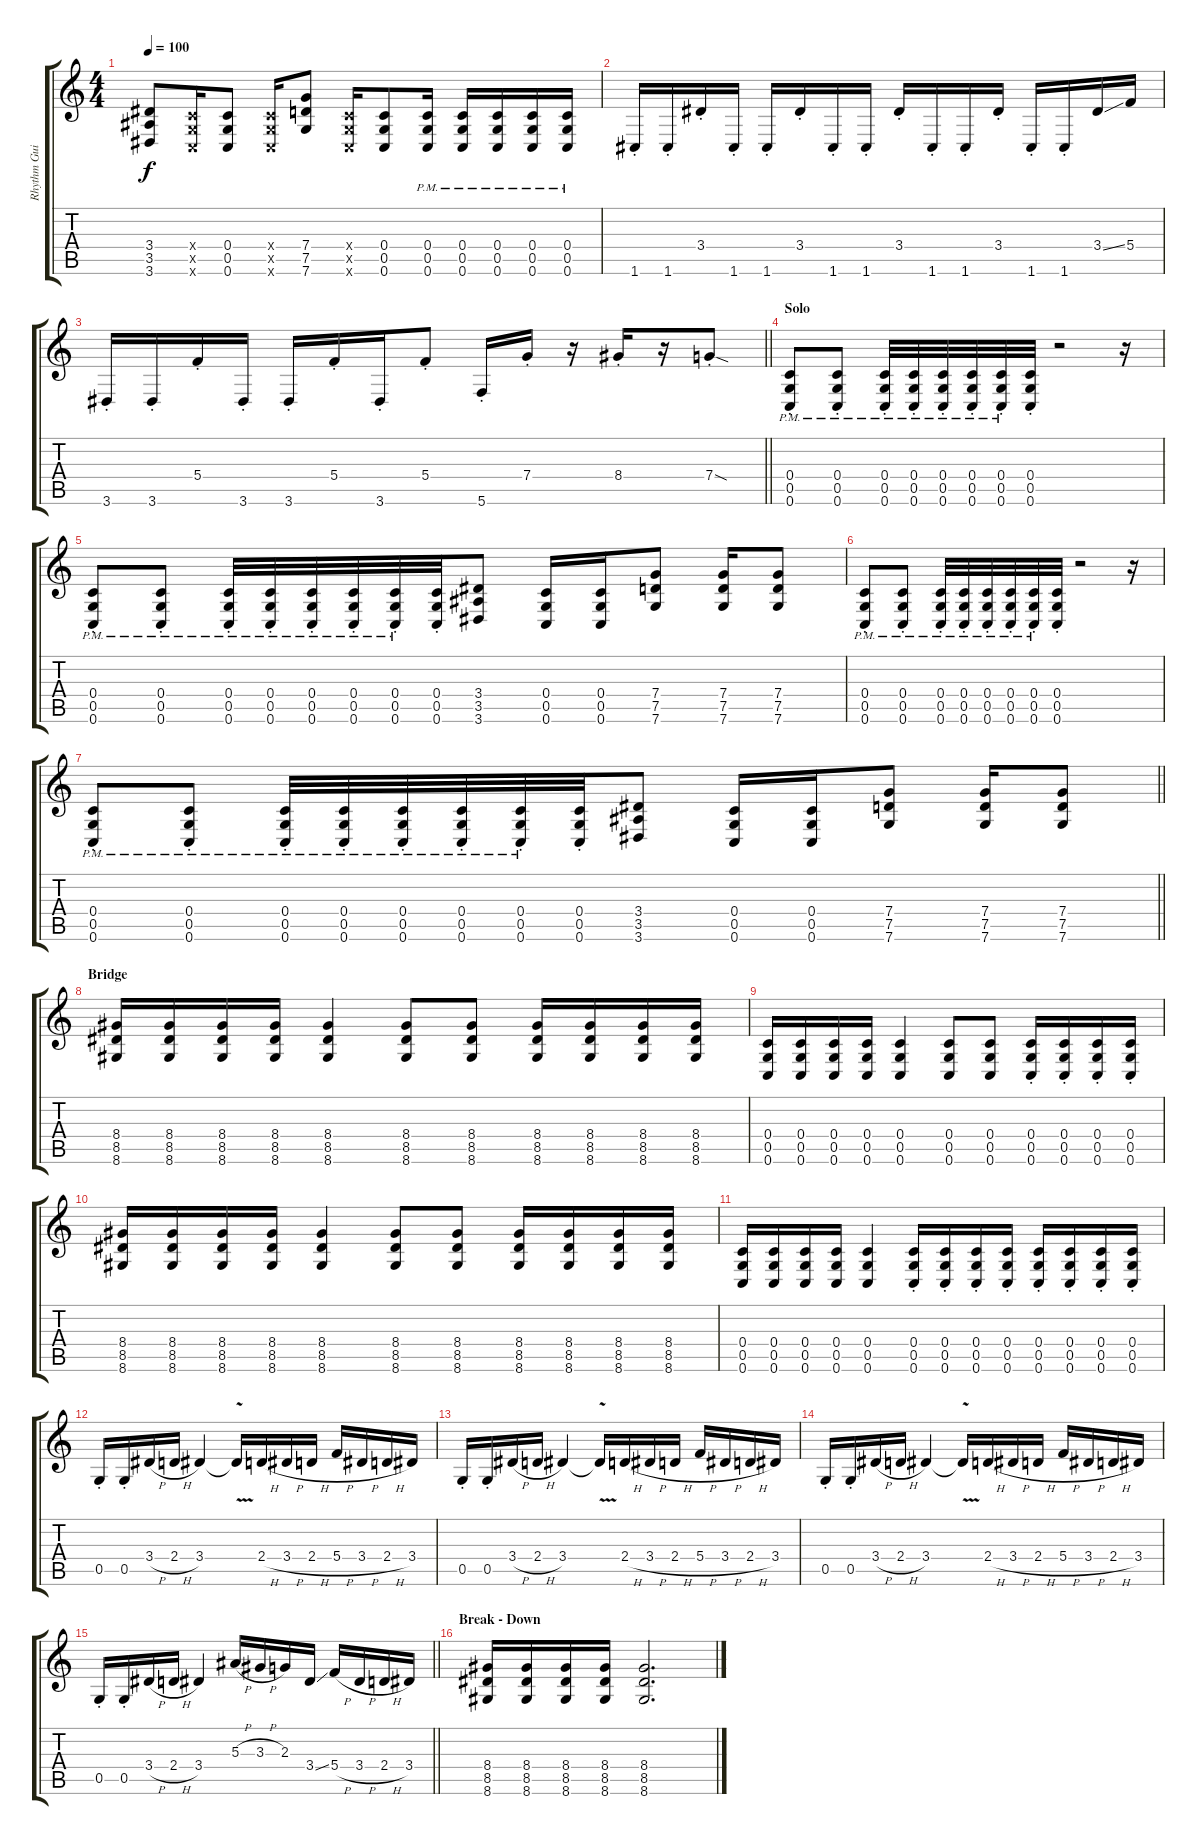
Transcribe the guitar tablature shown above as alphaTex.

\track ("Rhythm Guitar" "Rhythm Gui") {instrument distortionguitar}
\staff {score tabs}
\tuning (D4 A3 F3 C3 G2 C2) {hide}
\ts (4 4)
\tempo 100
\clef g2
\ks c
(3.4 3.5 3.6).8{dy f} (0.4{x} 0.5{x} 0.6{x}).16 (0.4 0.5 0.6).8 (0.4{x} 0.5{x} 0.6{x}).16 (7.4 7.5 7.6).8 (0.4{x} 0.5{x} 0.6{x}).16 (0.4 0.5 0.6).8 (0.4{pm} 0.5{pm} 0.6{pm}).16 (0.4{pm} 0.5{pm} 0.6{pm}).16 (0.4{pm} 0.5{pm} 0.6{pm}).16 (0.4{pm} 0.5{pm} 0.6{pm}).16 (0.4{pm} 0.5{pm} 0.6{pm}).16 |
1.6{st}.16 1.6{st}.16 3.4{st}.16 1.6{st}.16 1.6{st}.16 3.4{st}.16 1.6{st}.16 1.6{st}.16 3.4{st}.16 1.6{st}.16 1.6{st}.16 3.4{st}.16 1.6{st}.16 1.6{st}.16 3.4{ss}.16 5.4.16 |
\barLineRight lightlight
3.6{st}.16 3.6{st}.16 5.4{st}.16 3.6{st}.16 3.6{st}.16 5.4{st}.16 3.6{st}.16 5.4{st}.8 5.6{st}.16 7.4{st}.16 r.16 8.4{st}.16 r.16 7.4{sod st}.8 |
\section ("" "Solo")
(0.4{st} 0.5{st} 0.6{pm st}).8 (0.4{st} 0.5{st} 0.6{pm st}).8 (0.4{st} 0.5{st} 0.6{pm st}).32 (0.4{st} 0.5{st} 0.6{pm st}).32 (0.4{st} 0.5{st} 0.6{pm st}).32 (0.4{st} 0.5{st} 0.6{pm st}).32 (0.4{st} 0.5{st} 0.6{pm st}).32 (0.4{st} 0.5{st} 0.6{st}).32 r.2 r.16 |
(0.4{st} 0.5{st} 0.6{pm st}).8 (0.4{st} 0.5{st} 0.6{pm st}).8 (0.4{st} 0.5{st} 0.6{pm st}).32 (0.4{st} 0.5{st} 0.6{pm st}).32 (0.4{st} 0.5{st} 0.6{pm st}).32 (0.4{st} 0.5{st} 0.6{pm st}).32 (0.4{st} 0.5{st} 0.6{pm st}).32 (0.4{st} 0.5{st} 0.6{st}).32 (3.4 3.5 3.6).8 (0.4 0.5 0.6).16 (0.4 0.5 0.6).16 (7.4 7.5 7.6).8 (7.4 7.5 7.6).16 (7.4 7.5 7.6).8 |
(0.4{st} 0.5{st} 0.6{pm st}).8 (0.4{st} 0.5{st} 0.6{pm st}).8 (0.4{st} 0.5{st} 0.6{pm st}).32 (0.4{st} 0.5{st} 0.6{pm st}).32 (0.4{st} 0.5{st} 0.6{pm st}).32 (0.4{st} 0.5{st} 0.6{pm st}).32 (0.4{st} 0.5{st} 0.6{pm st}).32 (0.4{st} 0.5{st} 0.6{st}).32 r.2 r.16 |
\barLineRight lightlight
(0.4{st} 0.5{st} 0.6{pm st}).8 (0.4{st} 0.5{st} 0.6{pm st}).8 (0.4{st} 0.5{st} 0.6{pm st}).32 (0.4{st} 0.5{st} 0.6{pm st}).32 (0.4{st} 0.5{st} 0.6{pm st}).32 (0.4{st} 0.5{st} 0.6{pm st}).32 (0.4{st} 0.5{st} 0.6{pm st}).32 (0.4{st} 0.5{st} 0.6{st}).32 (3.4 3.5 3.6).8 (0.4 0.5 0.6).16 (0.4 0.5 0.6).16 (7.4 7.5 7.6).8 (7.4 7.5 7.6).16 (7.4 7.5 7.6).8 |
\section ("" "Bridge")
(8.4 8.5 8.6).16 (8.4 8.5 8.6).16 (8.4 8.5 8.6).16 (8.4 8.5 8.6).16 (8.4 8.5 8.6).4 (8.4 8.5 8.6).8 (8.4 8.5 8.6).8 (8.4 8.5 8.6).16 (8.4 8.5 8.6).16 (8.4 8.5 8.6).16 (8.4 8.5 8.6).16 |
(0.4 0.5 0.6).16 (0.4 0.5 0.6).16 (0.4 0.5 0.6).16 (0.4 0.5 0.6).16 (0.4 0.5 0.6).4 (0.4 0.5 0.6).8 (0.4 0.5 0.6).8 (0.4{st} 0.5{st} 0.6{st}).16 (0.4{st} 0.5{st} 0.6{st}).16 (0.4{st} 0.5{st} 0.6{st}).16 (0.4{st} 0.5{st} 0.6{st}).16 |
(8.4 8.5 8.6).16 (8.4 8.5 8.6).16 (8.4 8.5 8.6).16 (8.4 8.5 8.6).16 (8.4 8.5 8.6).4 (8.4 8.5 8.6).8 (8.4 8.5 8.6).8 (8.4 8.5 8.6).16 (8.4 8.5 8.6).16 (8.4 8.5 8.6).16 (8.4 8.5 8.6).16 |
(0.4 0.5 0.6).16 (0.4 0.5 0.6).16 (0.4 0.5 0.6).16 (0.4 0.5 0.6).16 (0.4 0.5 0.6).4 (0.4{st} 0.5{st} 0.6{st}).16 (0.4{st} 0.5{st} 0.6{st}).16 (0.4{st} 0.5{st} 0.6{st}).16 (0.4{st} 0.5{st} 0.6{st}).16 (0.4{st} 0.5{st} 0.6{st}).16 (0.4{st} 0.5{st} 0.6{st}).16 (0.4{st} 0.5{st} 0.6{st}).16 (0.4{st} 0.5{st} 0.6{st}).16 |
0.5{st}.16 0.5{st}.16 3.4{h}.16 2.4{h}.16 3.4.4 3.4{v t}.16 2.4{h}.16 3.4{h}.16 2.4{h}.16 5.4{h}.16 3.4{h}.16 2.4{h}.16 3.4.16 |
0.5{st}.16 0.5{st}.16 3.4{h}.16 2.4{h}.16 3.4.4 3.4{v t}.16 2.4{h}.16 3.4{h}.16 2.4{h}.16 5.4{h}.16 3.4{h}.16 2.4{h}.16 3.4.16 |
0.5{st}.16 0.5{st}.16 3.4{h}.16 2.4{h}.16 3.4.4 3.4{v t}.16 2.4{h}.16 3.4{h}.16 2.4{h}.16 5.4{h}.16 3.4{h}.16 2.4{h}.16 3.4.16 |
\barLineRight lightlight
0.5{st}.16 0.5{st}.16 3.4{h}.16 2.4{h}.16 3.4.4 5.3{h}.16 3.3{h}.16 2.3.16 3.4{ss}.16 5.4{h}.16 3.4{h}.16 2.4{h}.16 3.4.16 |
\section ("" "Break - Down")
(8.4 8.5 8.6).16 (8.4 8.5 8.6).16 (8.4 8.5 8.6).16 (8.4 8.5 8.6).16 (8.4 8.5 8.6).2{d}
